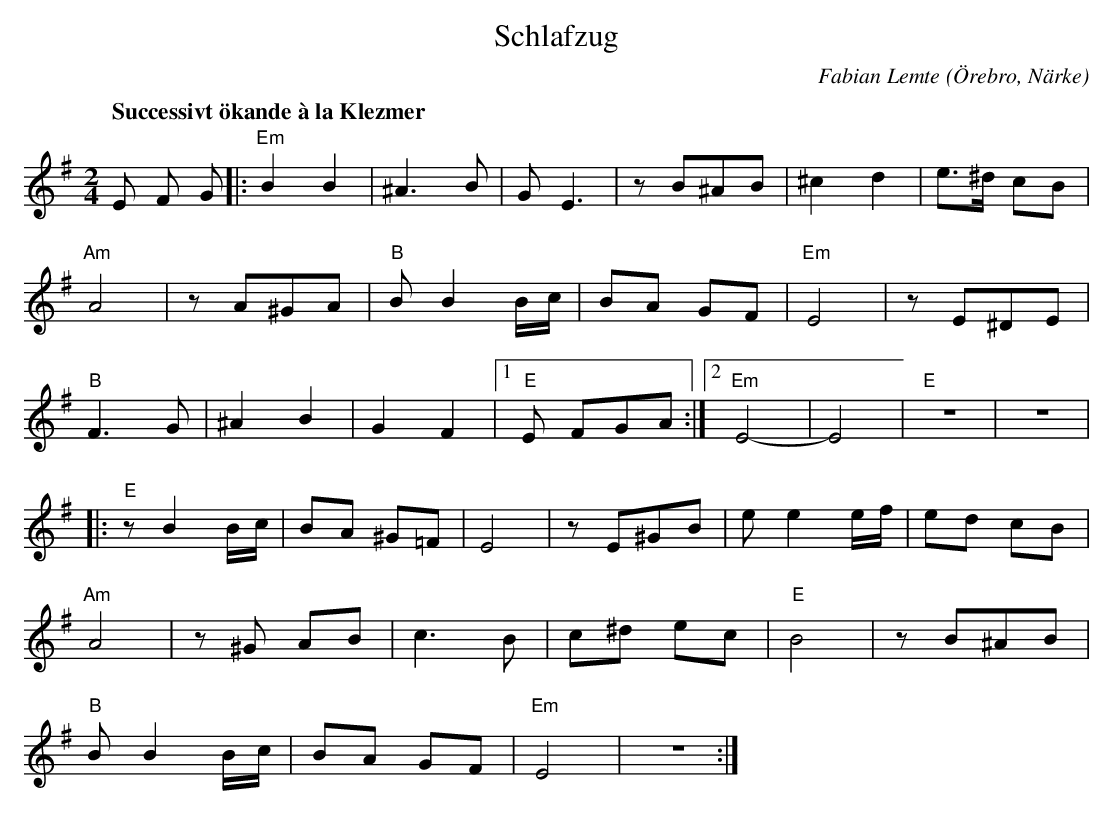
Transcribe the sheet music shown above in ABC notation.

X:1
T:Schlafzug
O:Örebro, Närke
C:Fabian Lemte
Q: "Successivt ökande à la Klezmer"
M:2/4
L:1/8
K:Em
E F G |:"Em" B2 B2 | ^A3B | GE3 | zB^AB | ^c2 d2 | e>^d cB |
"Am" A4 | zA^GA |"B" B B2 B/2c/2 | BA GF |"Em" E4 | zE^DE |
"B" F3G | ^A2 B2 | G2 F2 |1"E" E FGA :|2"Em" E4- | E4 |"E" z4 | z4 |
|:"E" zB2 B/2c/2 | BA ^G=F | E4 | zE^GB | e e2 e/2f/2| ed cB |
"Am" A4 | z^G AB | c3B | c^d ec |"E" B4 | zB^AB |
"B" B B2 B/2c/2 | BA GF |"Em" E4 | z4 :|
